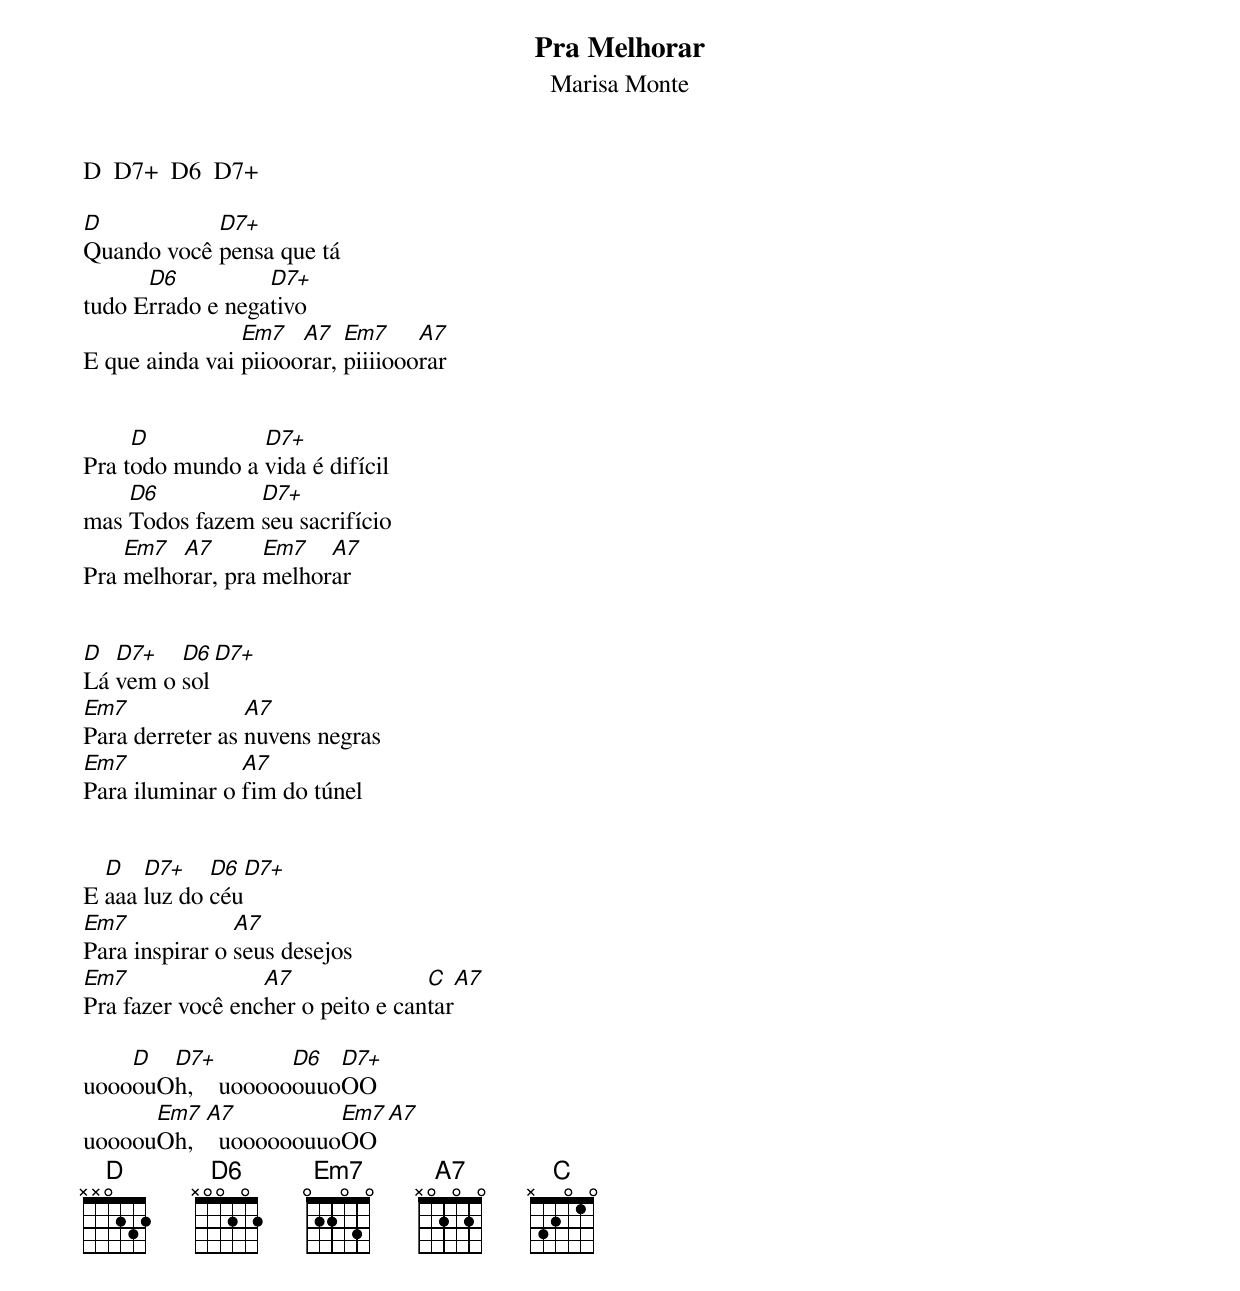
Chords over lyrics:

Pra Melhorar
Marisa Monte

D  D7+  D6  D7+

D           D7+
Quando você pensa que tá
      D6          D7+
tudo Errado e negativo
                Em7   A7   Em7     A7
E que ainda vai piiooorar, piiiiooorar


     D           D7+
Pra todo mundo a vida é difícil
    D6          D7+
mas Todos fazem seu sacrifício
    Em7  A7       Em7   A7
Pra melhorar, pra melhorar


D  D7+   D6  D7+
Lá vem o sol
Em7              A7
Para derreter as nuvens negras
Em7             A7
Para iluminar o fim do túnel


  D   D7+    D6  D7+
E aaa luz do céu
Em7             A7
Para inspirar o seus desejos
Em7               A7               C  A7
Pra fazer você encher o peito e cantar

    D  D7+         D6  D7+
uoooouOh,    uoooooouuoOO
      Em7  A7          Em7  A7
uoooouOh,    uoooooouuoOO
